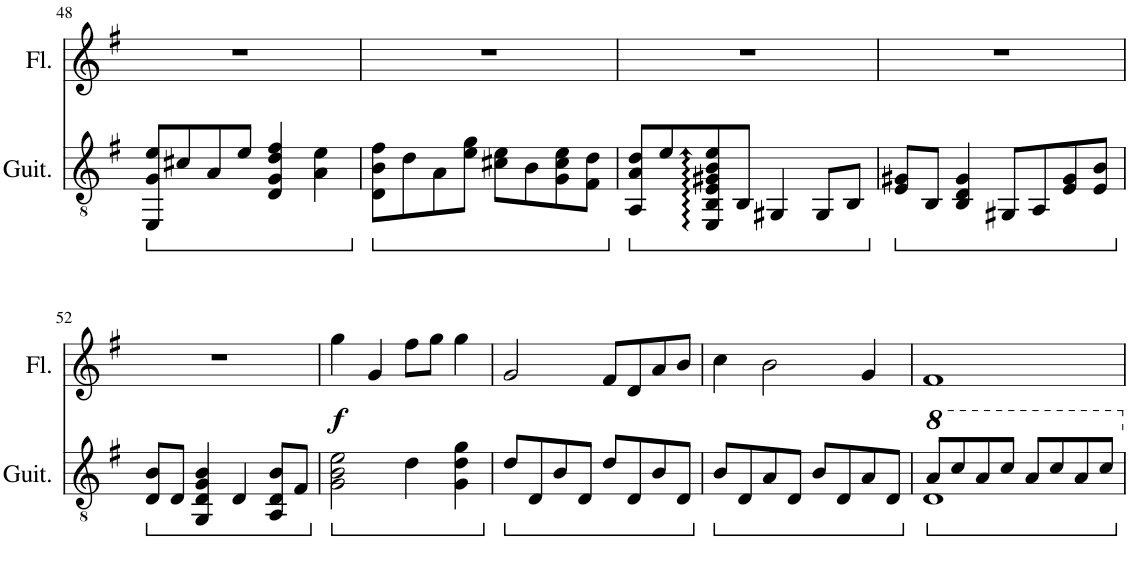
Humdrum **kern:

**kern	**kern	**dynam
*part2	*part1	*part1
*staff2	*staff1	*staff1
*I"Classical Guitar	*I"Flute	*
*I'Guit.	*I'Fl.	*
!!LO:PB:g=z
*clefGv2	*clefG2	*
*k[f#]	*k[f#]	*
*M4/4	*M4/4	*
*ped	*	*
=48	=48	=48
8EE/ 8G/ 8e/L	1r	.
8c#X/	.	.
8A/	.	.
8e/J	.	.
4D/ 4G/ 4d/ 4f#/	.	.
4A\ 4e\	.	.
=49	=49	=49
*Xped	*	*
*ped	*	*
8D\ 8B\ 8f#\L	1r	.
8d\	.	.
8A\	.	.
8e\ 8g\J	.	.
8c#X\ 8e\L	.	.
8B\	.	.
8G\ 8c#\ 8e\	.	.
8F#\ 8d\J	.	.
=50	=50	=50
*Xped	*	*
*ped	*	*
8AA/ 8A/ 8d/L	1r	.
8e/	.	.
8EE/ 8BB/ 8E/ 8G#X/ 8B/ 8e/	.	.
8BB/J	.	.
4GG#X/	.	.
8GG#/L	.	.
8BB/J	.	.
=51	=51	=51
*Xped	*	*
*ped	*	*
8E/ 8G#X/L	1r	.
8BB/J	.	.
4BB/ 4D/ 4G#/	.	.
8GG#X/L	.	.
8AA/	.	.
8E/ 8G#/	.	.
8E/ 8B/J	.	.
!!LO:LB:g=z
=52	=52	=52
*Xped	*	*
*ped	*	*
8D/ 8B/L	1r	.
8D/J	.	.
4GG/ 4D/ 4G/ 4B/	.	.
4D/	.	.
8AA/ 8D/ 8B/L	.	.
8F#/J	.	.
=53	=53	=53
*Xped	*	*
*ped	*	*
!	!	!LO:DY:b
2G\ 2B\ 2e\	4gg\	f
.	4g/	.
4d\	8ff#\L	.
.	8gg\J	.
4G\ 4d\ 4g\	4gg\	.
=54	=54	=54
*Xped	*	*
*ped	*	*
8d/L	2g/	.
8D/	.	.
8B/	.	.
8D/J	.	.
8d/L	8f#/L	.
8D/	8d/	.
8B/	8a/	.
8D/J	8b/J	.
=55	=55	=55
*Xped	*	*
*ped	*	*
8B/L	4cc\	.
8D/	.	.
8A/	2b\	.
8D/J	.	.
8B/L	.	.
8D/	.	.
8A/	4g/	.
8D/J	.	.
=56	=56	=56
*Xped	*	*
*ped	*	*
*^	*	*
8a/L	1d	1f#	.
*8va	*	*	*
8cc/	.	.	.
8a/	.	.	.
8cc/J	.	.	.
8a/L	.	.	.
8cc/	.	.	.
8a/	.	.	.
8cc/J	.	.	.
*v	*v	*	*
*X8va	*	*
*Xped	*	*
=	=	=
*-	*-	*-
